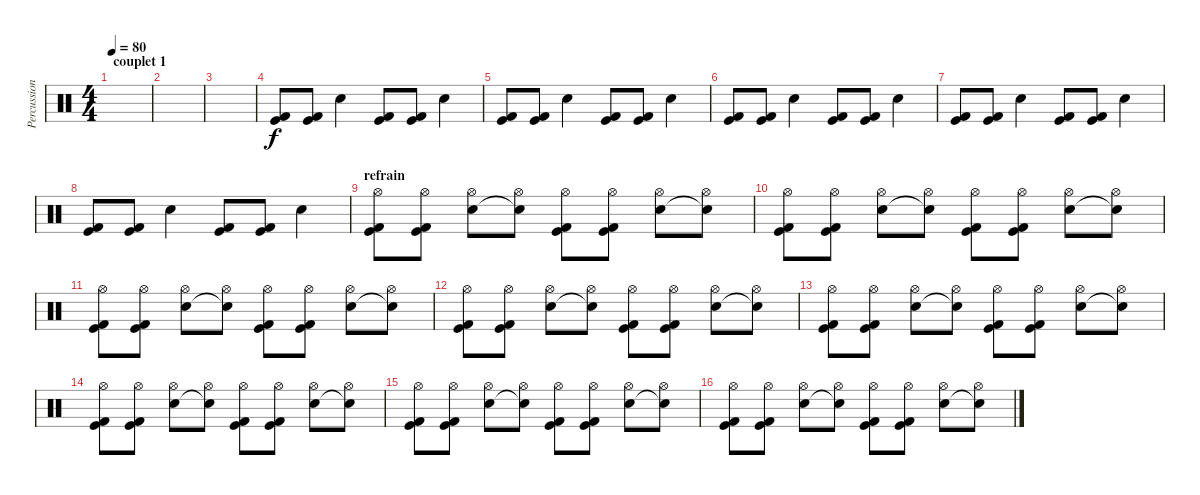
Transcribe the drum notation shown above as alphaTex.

\track ("Percussions" "Percussion") {instrument percussion}
\staff {score}
\articulation defaults
\ts (4 4)
\section ("" "couplet 1")
\tempo 80
\clef neutral
\ks c
|
|
|
("Kick (hit) 2" "Kick (hit)").8 ("Kick (hit) 2" "Kick (hit)").8 "Electric Snare (hit)".4 ("Kick (hit) 2" "Kick (hit)").8 ("Kick (hit) 2" "Kick (hit)").8 "Electric Snare (hit)".4 |
("Kick (hit) 2" "Kick (hit)").8 ("Kick (hit) 2" "Kick (hit)").8 "Electric Snare (hit)".4 ("Kick (hit) 2" "Kick (hit)").8 ("Kick (hit) 2" "Kick (hit)").8 "Electric Snare (hit)".4 |
("Kick (hit) 2" "Kick (hit)").8 ("Kick (hit) 2" "Kick (hit)").8 "Electric Snare (hit)".4 ("Kick (hit) 2" "Kick (hit)").8 ("Kick (hit) 2" "Kick (hit)").8 "Electric Snare (hit)".4 |
("Kick (hit) 2" "Kick (hit)").8 ("Kick (hit) 2" "Kick (hit)").8 "Electric Snare (hit)".4 ("Kick (hit) 2" "Kick (hit)").8 ("Kick (hit) 2" "Kick (hit)").8 "Electric Snare (hit)".4 |
("Kick (hit) 2" "Kick (hit)").8 ("Kick (hit) 2" "Kick (hit)").8 "Electric Snare (hit)".4 ("Kick (hit) 2" "Kick (hit)").8 ("Kick (hit) 2" "Kick (hit)").8 "Electric Snare (hit)".4 |
\section ("" "refrain")
("Hi-Hat (open)" "Kick (hit) 2" "Kick (hit)").8 ("Hi-Hat (open)" "Kick (hit) 2" "Kick (hit)").8 ("Hi-Hat (open)" "Electric Snare (hit)").8 ("Hi-Hat (open)" "Electric Snare (hit)"{t}).8 ("Hi-Hat (open)" "Kick (hit) 2" "Kick (hit)").8 ("Hi-Hat (open)" "Kick (hit) 2" "Kick (hit)").8 ("Hi-Hat (open)" "Electric Snare (hit)").8 ("Hi-Hat (open)" "Electric Snare (hit)"{t}).8 |
("Hi-Hat (open)" "Kick (hit) 2" "Kick (hit)").8 ("Hi-Hat (open)" "Kick (hit) 2" "Kick (hit)").8 ("Hi-Hat (open)" "Electric Snare (hit)").8 ("Hi-Hat (open)" "Electric Snare (hit)"{t}).8 ("Hi-Hat (open)" "Kick (hit) 2" "Kick (hit)").8 ("Hi-Hat (open)" "Kick (hit) 2" "Kick (hit)").8 ("Hi-Hat (open)" "Electric Snare (hit)").8 ("Hi-Hat (open)" "Electric Snare (hit)"{t}).8 |
("Hi-Hat (open)" "Kick (hit) 2" "Kick (hit)").8 ("Hi-Hat (open)" "Kick (hit) 2" "Kick (hit)").8 ("Hi-Hat (open)" "Electric Snare (hit)").8 ("Hi-Hat (open)" "Electric Snare (hit)"{t}).8 ("Hi-Hat (open)" "Kick (hit) 2" "Kick (hit)").8 ("Hi-Hat (open)" "Kick (hit) 2" "Kick (hit)").8 ("Hi-Hat (open)" "Electric Snare (hit)").8 ("Hi-Hat (open)" "Electric Snare (hit)"{t}).8 |
("Hi-Hat (open)" "Kick (hit) 2" "Kick (hit)").8 ("Hi-Hat (open)" "Kick (hit) 2" "Kick (hit)").8 ("Hi-Hat (open)" "Electric Snare (hit)").8 ("Hi-Hat (open)" "Electric Snare (hit)"{t}).8 ("Hi-Hat (open)" "Kick (hit) 2" "Kick (hit)").8 ("Hi-Hat (open)" "Kick (hit) 2" "Kick (hit)").8 ("Hi-Hat (open)" "Electric Snare (hit)").8 ("Hi-Hat (open)" "Electric Snare (hit)"{t}).8 |
("Hi-Hat (open)" "Kick (hit) 2" "Kick (hit)").8 ("Hi-Hat (open)" "Kick (hit) 2" "Kick (hit)").8 ("Hi-Hat (open)" "Electric Snare (hit)").8 ("Hi-Hat (open)" "Electric Snare (hit)"{t}).8 ("Hi-Hat (open)" "Kick (hit) 2" "Kick (hit)").8 ("Hi-Hat (open)" "Kick (hit) 2" "Kick (hit)").8 ("Hi-Hat (open)" "Electric Snare (hit)").8 ("Hi-Hat (open)" "Electric Snare (hit)"{t}).8 |
("Hi-Hat (open)" "Kick (hit) 2" "Kick (hit)").8 ("Hi-Hat (open)" "Kick (hit) 2" "Kick (hit)").8 ("Hi-Hat (open)" "Electric Snare (hit)").8 ("Hi-Hat (open)" "Electric Snare (hit)"{t}).8 ("Hi-Hat (open)" "Kick (hit) 2" "Kick (hit)").8 ("Hi-Hat (open)" "Kick (hit) 2" "Kick (hit)").8 ("Hi-Hat (open)" "Electric Snare (hit)").8 ("Hi-Hat (open)" "Electric Snare (hit)"{t}).8 |
("Hi-Hat (open)" "Kick (hit) 2" "Kick (hit)").8 ("Hi-Hat (open)" "Kick (hit) 2" "Kick (hit)").8 ("Hi-Hat (open)" "Electric Snare (hit)").8 ("Hi-Hat (open)" "Electric Snare (hit)"{t}).8 ("Hi-Hat (open)" "Kick (hit) 2" "Kick (hit)").8 ("Hi-Hat (open)" "Kick (hit) 2" "Kick (hit)").8 ("Hi-Hat (open)" "Electric Snare (hit)").8 ("Hi-Hat (open)" "Electric Snare (hit)"{t}).8 |
("Hi-Hat (open)" "Kick (hit) 2" "Kick (hit)").8 ("Hi-Hat (open)" "Kick (hit) 2" "Kick (hit)").8 ("Hi-Hat (open)" "Electric Snare (hit)").8 ("Hi-Hat (open)" "Electric Snare (hit)"{t}).8 ("Hi-Hat (open)" "Kick (hit) 2" "Kick (hit)").8 ("Hi-Hat (open)" "Kick (hit) 2" "Kick (hit)").8 ("Hi-Hat (open)" "Electric Snare (hit)").8 ("Hi-Hat (open)" "Electric Snare (hit)"{t}).8
